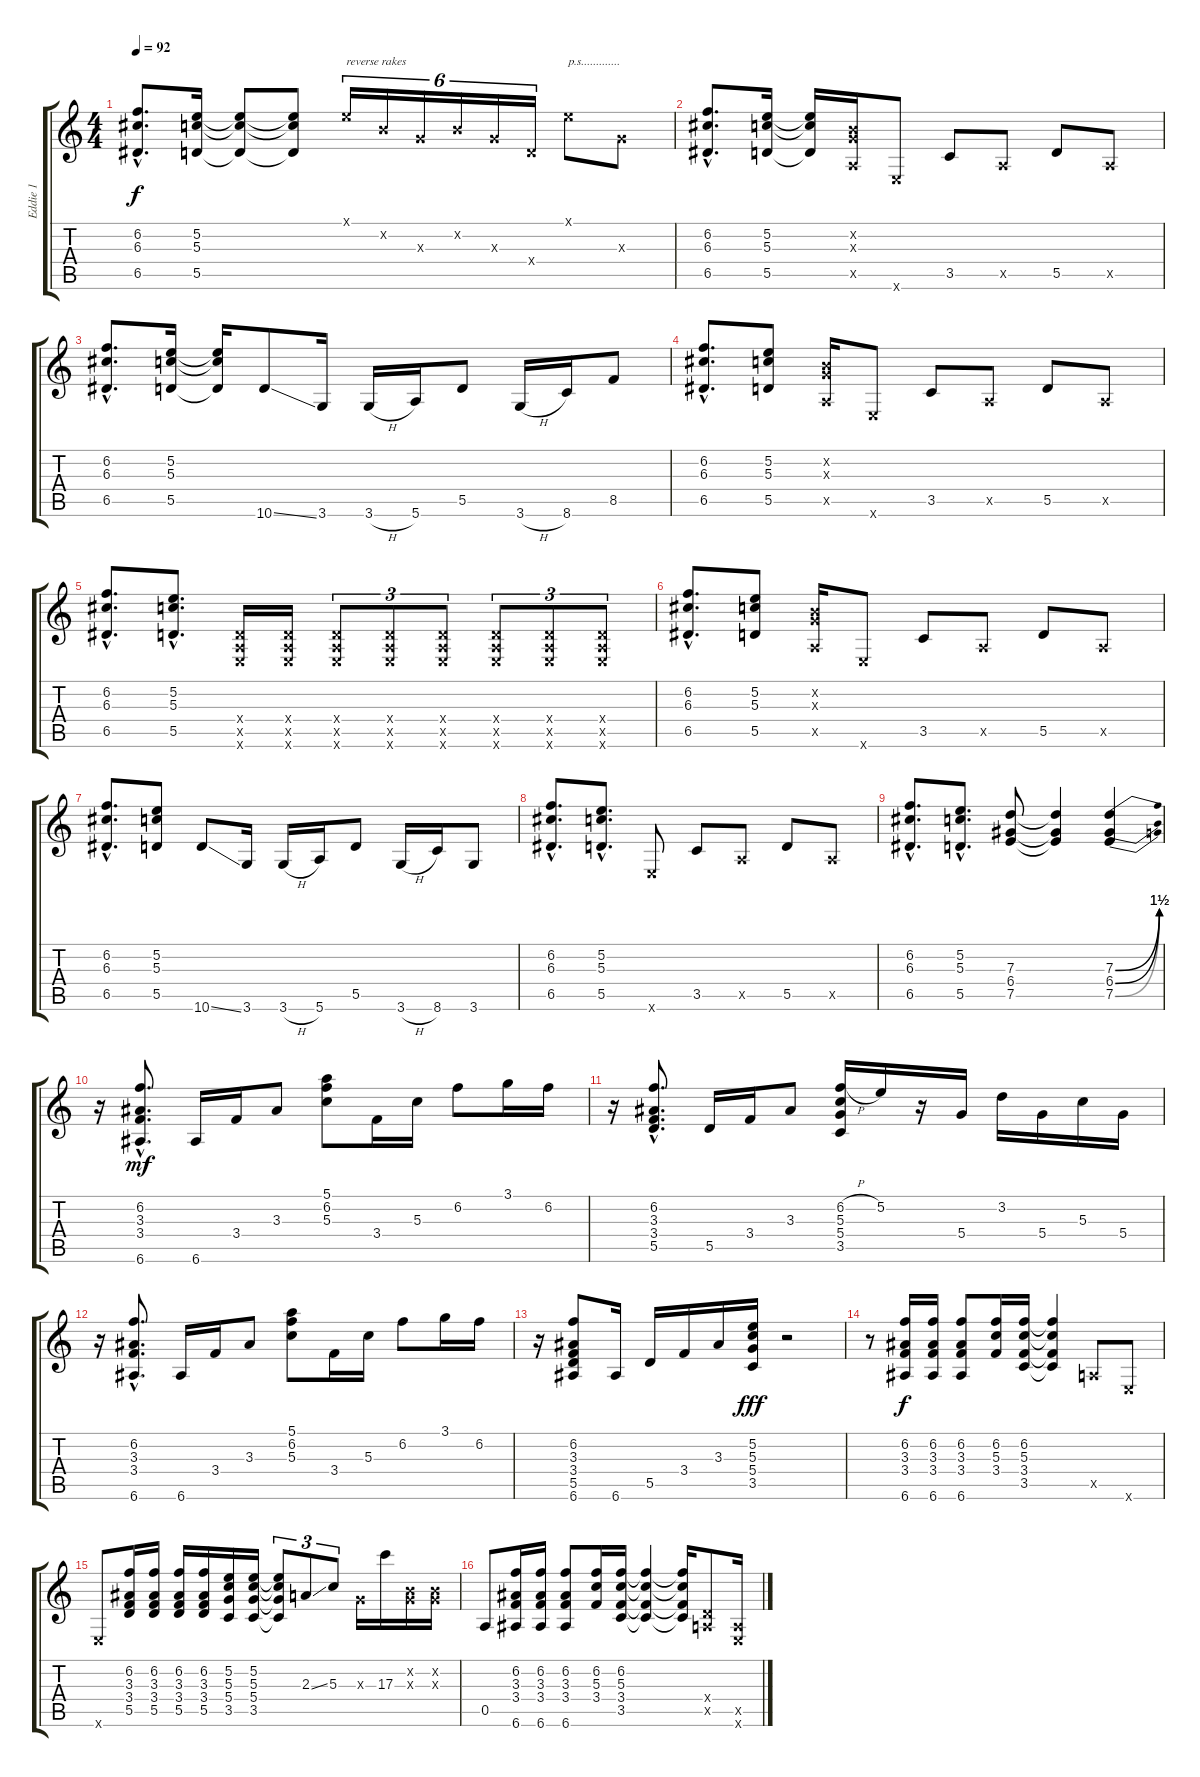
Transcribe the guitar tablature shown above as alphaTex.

\track ("Eddie 1" "Eddie 1") {instrument overdrivenguitar}
\staff {score tabs}
\tuning (E4 B3 G3 D3 A2 E2) {hide}
\ts (4 4)
\tempo 92
\clef g2
\ks c
(6.2{hac} 6.3{hac} 6.5{hac}).8{d dy f} (5.2 5.3 5.5).16 (5.2{t} 5.3{t} 5.5{t}).8 (5.2{t} 5.3{t} 5.5{t}).8 0.1{x}.16{tu (6 4) txt "reverse rakes"} 0.2{x}.16{tu (6 4)} 0.3{x}.16{tu (6 4)} 0.2{x}.16{tu (6 4)} 0.3{x}.16{tu (6 4)} 0.4{x}.16{tu (6 4)} 0.1{x}.8{txt "p.s............."} 0.3{x}.8 |
(6.2{hac} 6.3{hac} 6.5{hac}).8{d} (5.2 5.3 5.5).16 (5.2{t} 5.3{t} 5.5{t}).16 (0.2{x} 0.3{x} 0.5{x}).16 0.6{x}.8 3.5.8 0.5{x}.8 5.5.8 0.5{x}.8 |
(6.2{hac} 6.3{hac} 6.5{hac}).8{d} (5.2 5.3 5.5).16 (5.2{t} 5.3{t} 5.5{t}).16 10.6{ss}.8 3.6.16 3.6{h}.16 5.6.16 5.5.8 3.6{h}.16 8.6.16 8.5.8 |
(6.2{hac} 6.3{hac} 6.5{hac}).8{d} (5.2 5.3 5.5).8 (0.2{x} 0.3{x} 0.5{x}).16 0.6{x}.8 3.5.8 0.5{x}.8 5.5.8 0.5{x}.8 |
(6.2{hac} 6.3{hac} 6.5{hac}).8{d} (5.2{hac} 5.3{hac} 5.5{hac}).8{d} (0.4{x} 0.5{x} 0.6{x}).16 (0.4{x} 0.5{x} 0.6{x}).16 (0.4{x} 0.5{x} 0.6{x}).8{tu (3 2)} (0.4{x} 0.5{x} 0.6{x}).8{tu (3 2)} (0.4{x} 0.5{x} 0.6{x}).8{tu (3 2)} (0.4{x} 0.5{x} 0.6{x}).8{tu (3 2)} (0.4{x} 0.5{x} 0.6{x}).8{tu (3 2)} (0.4{x} 0.5{x} 0.6{x}).8{tu (3 2)} |
(6.2{hac} 6.3{hac} 6.5{hac}).8{d} (5.2 5.3 5.5).8 (0.2{x} 0.3{x} 0.5{x}).16 0.6{x}.8 3.5.8 0.5{x}.8 5.5.8 0.5{x}.8 |
(6.2{hac} 6.3{hac} 6.5{hac}).8{d} (5.2 5.3 5.5).8 10.6{ss}.8 3.6.16 3.6{h}.16 5.6.16 5.5.8 3.6{h}.16 8.6.16 3.6.8 |
(6.2{hac} 6.3{hac} 6.5{hac}).8{d} (5.2{hac} 5.3{hac} 5.5{hac}).8{d} 0.6{x}.8 3.5.8 0.5{x}.8 5.5.8 0.5{x}.8 |
(6.2{hac} 6.3{hac} 6.5{hac}).8{d} (5.2{hac} 5.3{hac} 5.5{hac}).8{d} (7.3 6.4 7.5).8 (7.3{t} 6.4{t} 7.5{t}).4 (7.3{be (bend 0 0 60 6)} 6.4{be (bend 0 0 60 6)} 7.5{be (bend 0 0 60 6)}).4 |
r.16 (6.2{hac} 3.3{hac} 3.4{hac} 6.6{hac}).8{d dy mf} 6.6.16 3.4.16 3.3.8 (5.1 6.2 5.3).8 3.4.16 5.3.16 6.2.8 3.1.16 6.2.16 |
r.16 (6.2{hac} 3.3{hac} 3.4{hac} 5.5{hac}).8{d} 5.5.16 3.4.16 3.3.8 (6.2{h} 5.3 5.4 3.5).16 5.2.16 r.16 5.4.16 3.2.16 5.4.16 5.3.16 5.4.16 |
r.16 (6.2{hac} 3.3{hac} 3.4{hac} 6.6{hac}).8{d} 6.6.16 3.4.16 3.3.8 (5.1 6.2 5.3).8 3.4.16 5.3.16 6.2.8 3.1.16 6.2.16 |
r.16 (6.2 3.3 3.4 5.5 6.6).8 6.6.16 5.5.16 3.4.16 3.3.16 (5.2 5.3 5.4 3.5).16{dy fff} r.2 |
r.8 (6.2 3.3 3.4 6.6).16{dy f} (6.2 3.3 3.4 6.6).16 (6.2 3.3 3.4 6.6).8 (6.2 5.3 3.4).16 (6.2 5.3 3.4 3.5).16 (6.2{t} 5.3{t} 3.4{t} 3.5{t}).4 0.5{x}.8 0.6{x}.8 |
0.6{x}.8 (6.2 3.3 3.4 5.5).16 (6.2 3.3 3.4 5.5).16 (6.2 3.3 3.4 5.5).16 (6.2 3.3 3.4 5.5).16 (5.2 5.3 5.4 3.5).16 (5.2 5.3 5.4 3.5).16 (5.2{t} 5.3{t} 5.4{t} 3.5{t}).8{tu (3 2)} 2.3{ss}.8{tu (3 2)} 5.3.8{tu (3 2)} 0.3{x}.16 17.3.16 (0.2{x} 0.3{x}).16 (0.2{x} 0.3{x}).16 |
0.5.8 (6.2 3.3 3.4 6.6).16 (6.2 3.3 3.4 6.6).16 (6.2 3.3 3.4 6.6).8 (6.2 5.3 3.4).16 (6.2 5.3 3.4 3.5).16 (6.2{t} 5.3{t} 3.4{t} 3.5{t}).4 (6.2{t} 5.3{t} 3.4{t} 3.5{t}).16 (0.4{x} 0.5{x}).8 (0.5{x} 0.6{x}).16
